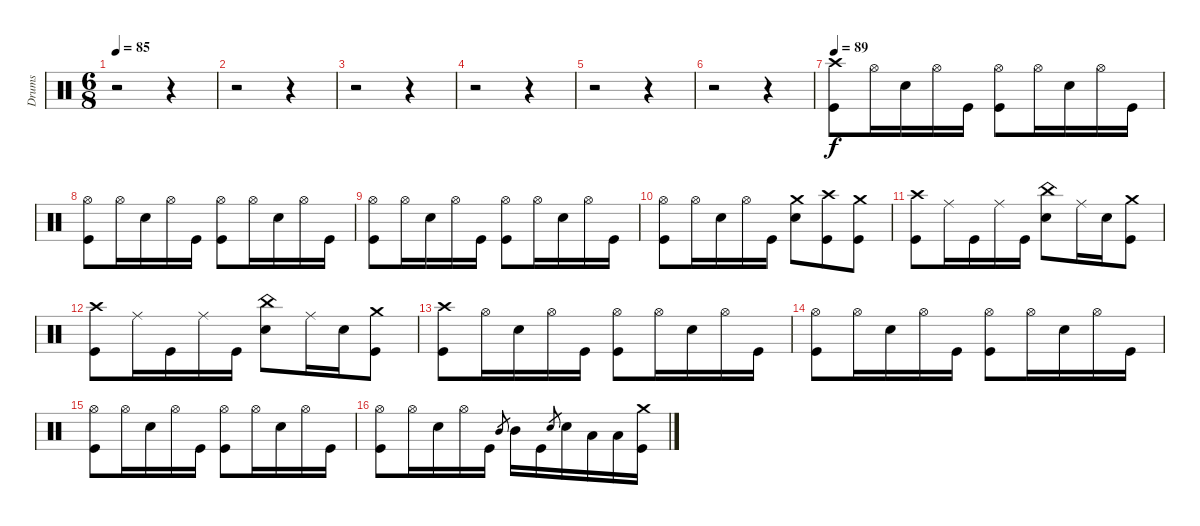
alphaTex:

\track ("Drums" "Drums") {instrument percussion}
\staff {score}
\articulation defaults
\ts (6 8)
\tempo 85
\clef neutral
\ks c
r.2{dy f} r.4 |
r.2 r.4 |
r.2 r.4 |
r.2 r.4 |
r.2 r.4 |
r.2 r.4 |
\tempo 89
("Crash high (hit)" "Kick (hit)").8 "Hi-Hat (open)".16 "Electric Snare (hit)".16 "Hi-Hat (open)".16 "Kick (hit)".16 ("Hi-Hat (open)" "Kick (hit)").8 "Hi-Hat (open)".16 "Electric Snare (hit)".16 "Hi-Hat (open)".16 "Kick (hit)".16 |
("Hi-Hat (open)" "Kick (hit)").8 "Hi-Hat (open)".16 "Electric Snare (hit)".16 "Hi-Hat (open)".16 "Kick (hit)".16 ("Hi-Hat (open)" "Kick (hit)").8 "Hi-Hat (open)".16 "Electric Snare (hit)".16 "Hi-Hat (open)".16 "Kick (hit)".16 |
("Hi-Hat (open)" "Kick (hit)").8 "Hi-Hat (open)".16 "Electric Snare (hit)".16 "Hi-Hat (open)".16 "Kick (hit)".16 ("Hi-Hat (open)" "Kick (hit)").8 "Hi-Hat (open)".16 "Electric Snare (hit)".16 "Hi-Hat (open)".16 "Kick (hit)".16 |
("Hi-Hat (open)" "Kick (hit)").8 "Hi-Hat (open)".16 "Electric Snare (hit)".16 "Hi-Hat (open)".16 "Kick (hit)".16 ("Crash medium (hit)" "Electric Snare (hit)").8 ("Crash high (hit)" "Kick (hit)").8 ("Crash medium (hit)" "Kick (hit)").8 |
("Crash high (hit)" "Kick (hit)").8 "Ride (middle)".16 "Kick (hit)".16 "Ride (middle)".16 "Kick (hit)".16 ("China (hit)" "Electric Snare (hit)").8 "Ride (middle)".16 "Electric Snare (hit)".16 ("Crash medium (hit)" "Kick (hit)").8 |
("Crash high (hit)" "Kick (hit)").8 "Ride (middle)".16 "Kick (hit)".16 "Ride (middle)".16 "Kick (hit)".16 ("China (hit)" "Electric Snare (hit)").8 "Ride (middle)".16 "Electric Snare (hit)".16 ("Crash medium (hit)" "Kick (hit)").8 |
("Crash high (hit)" "Kick (hit)").8 "Hi-Hat (open)".16 "Electric Snare (hit)".16 "Hi-Hat (open)".16 "Kick (hit)".16 ("Hi-Hat (open)" "Kick (hit)").8 "Hi-Hat (open)".16 "Electric Snare (hit)".16 "Hi-Hat (open)".16 "Kick (hit)".16 |
("Hi-Hat (open)" "Kick (hit)").8 "Hi-Hat (open)".16 "Electric Snare (hit)".16 "Hi-Hat (open)".16 "Kick (hit)".16 ("Hi-Hat (open)" "Kick (hit)").8 "Hi-Hat (open)".16 "Electric Snare (hit)".16 "Hi-Hat (open)".16 "Kick (hit)".16 |
("Hi-Hat (open)" "Kick (hit)").8 "Hi-Hat (open)".16 "Electric Snare (hit)".16 "Hi-Hat (open)".16 "Kick (hit)".16 ("Hi-Hat (open)" "Kick (hit)").8 "Hi-Hat (open)".16 "Electric Snare (hit)".16 "Hi-Hat (open)".16 "Kick (hit)".16 |
("Hi-Hat (open)" "Kick (hit)").8 "Hi-Hat (open)".16 "Electric Snare (hit)".16 "Hi-Hat (open)".16 "Kick (hit)".16 "Mid Tom (hit)".8{gr} "Mid Tom (hit)".16 "Kick (hit)".16 "Electric Snare (hit)".8{gr} "Electric Snare (hit)".16 "Low Tom (hit)".16 "Low Tom (hit)".16 ("Crash medium (hit)" "Kick (hit)").16
